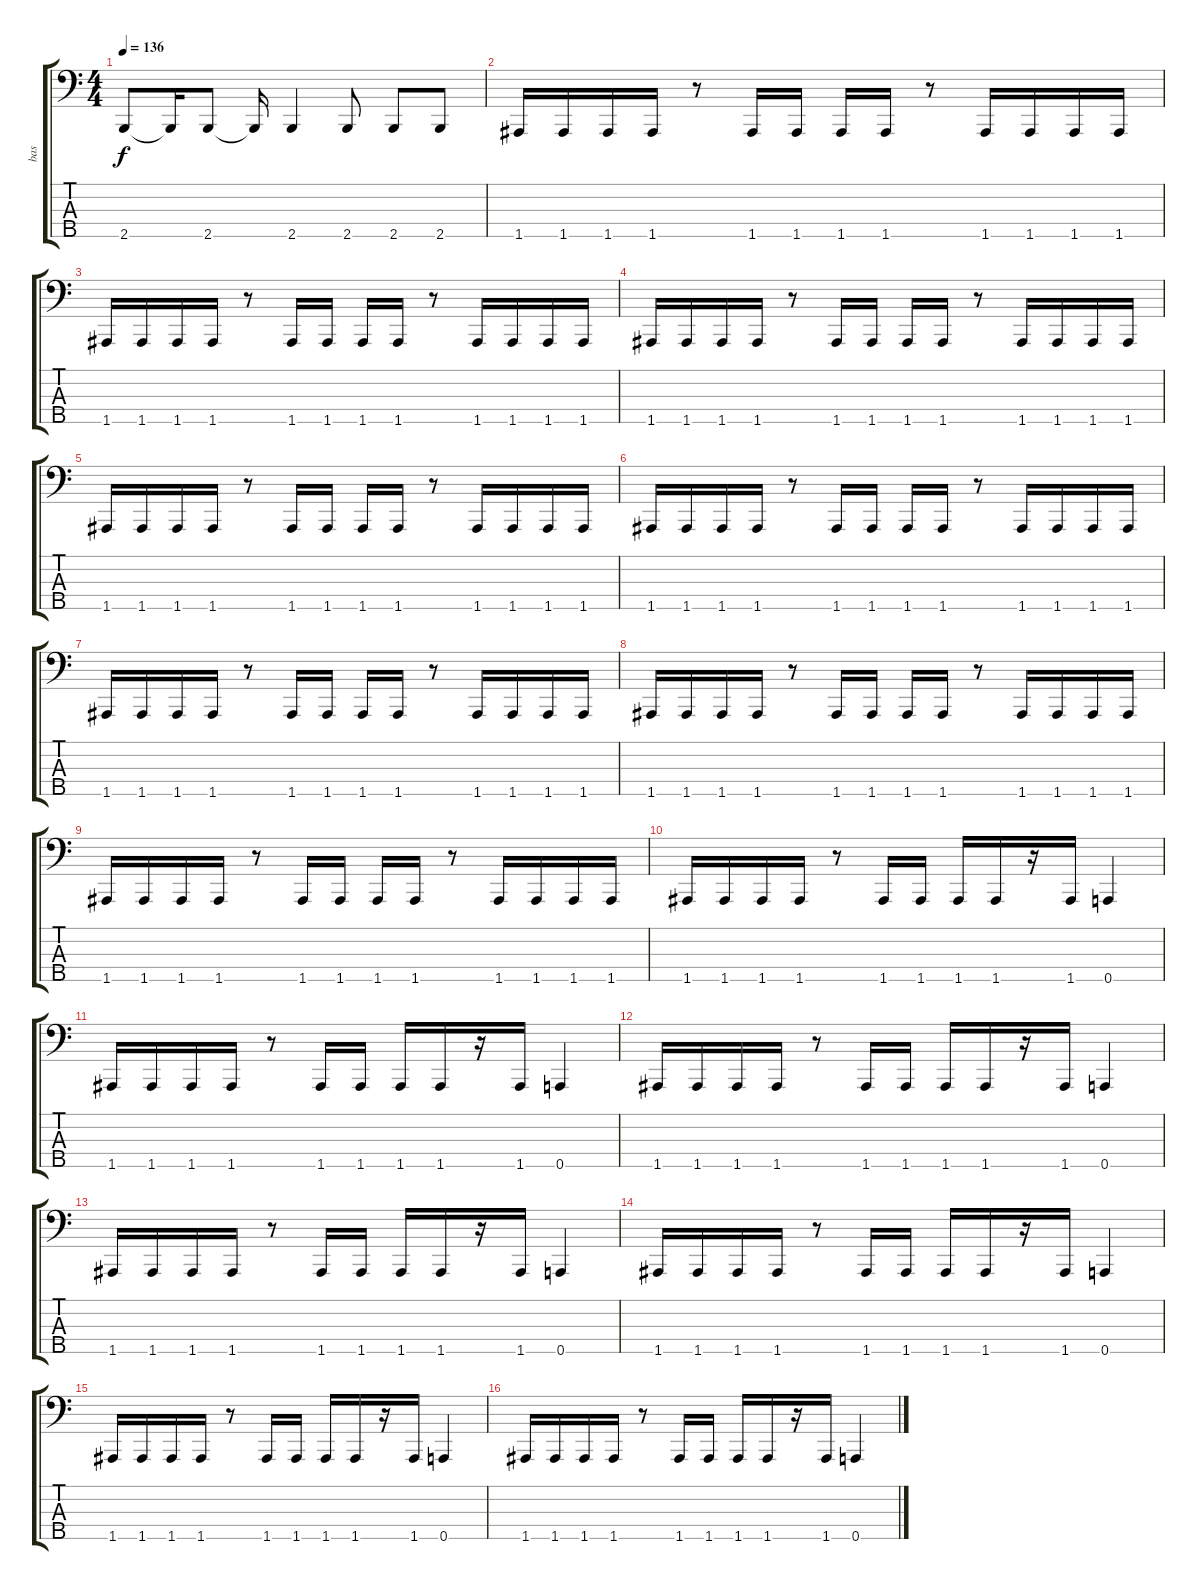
\track ("bas" "bas") {instrument electricbassfinger}
\staff {score tabs}
\tuning (F2 C2 G1 D1 A0) {hide}
\ts (4 4)
\tempo 136
\clef f4
\ks c
2.5.8{dy f} 2.5{t}.16 2.5.8 2.5{t}.16 2.5.4 2.5.8 2.5.8 2.5.8 |
1.5.16 1.5.16 1.5.16 1.5.16 r.8 1.5.16 1.5.16 1.5.16 1.5.16 r.8 1.5.16 1.5.16 1.5.16 1.5.16 |
1.5.16 1.5.16 1.5.16 1.5.16 r.8 1.5.16 1.5.16 1.5.16 1.5.16 r.8 1.5.16 1.5.16 1.5.16 1.5.16 |
1.5.16 1.5.16 1.5.16 1.5.16 r.8 1.5.16 1.5.16 1.5.16 1.5.16 r.8 1.5.16 1.5.16 1.5.16 1.5.16 |
1.5.16 1.5.16 1.5.16 1.5.16 r.8 1.5.16 1.5.16 1.5.16 1.5.16 r.8 1.5.16 1.5.16 1.5.16 1.5.16 |
1.5.16 1.5.16 1.5.16 1.5.16 r.8 1.5.16 1.5.16 1.5.16 1.5.16 r.8 1.5.16 1.5.16 1.5.16 1.5.16 |
1.5.16 1.5.16 1.5.16 1.5.16 r.8 1.5.16 1.5.16 1.5.16 1.5.16 r.8 1.5.16 1.5.16 1.5.16 1.5.16 |
1.5.16 1.5.16 1.5.16 1.5.16 r.8 1.5.16 1.5.16 1.5.16 1.5.16 r.8 1.5.16 1.5.16 1.5.16 1.5.16 |
1.5.16 1.5.16 1.5.16 1.5.16 r.8 1.5.16 1.5.16 1.5.16 1.5.16 r.8 1.5.16 1.5.16 1.5.16 1.5.16 |
1.5.16 1.5.16 1.5.16 1.5.16 r.8 1.5.16 1.5.16 1.5.16 1.5.16 r.16 1.5.16 0.5.4 |
1.5.16 1.5.16 1.5.16 1.5.16 r.8 1.5.16 1.5.16 1.5.16 1.5.16 r.16 1.5.16 0.5.4 |
1.5.16 1.5.16 1.5.16 1.5.16 r.8 1.5.16 1.5.16 1.5.16 1.5.16 r.16 1.5.16 0.5.4 |
1.5.16 1.5.16 1.5.16 1.5.16 r.8 1.5.16 1.5.16 1.5.16 1.5.16 r.16 1.5.16 0.5.4 |
1.5.16 1.5.16 1.5.16 1.5.16 r.8 1.5.16 1.5.16 1.5.16 1.5.16 r.16 1.5.16 0.5.4 |
1.5.16 1.5.16 1.5.16 1.5.16 r.8 1.5.16 1.5.16 1.5.16 1.5.16 r.16 1.5.16 0.5.4 |
1.5.16 1.5.16 1.5.16 1.5.16 r.8 1.5.16 1.5.16 1.5.16 1.5.16 r.16 1.5.16 0.5.4
